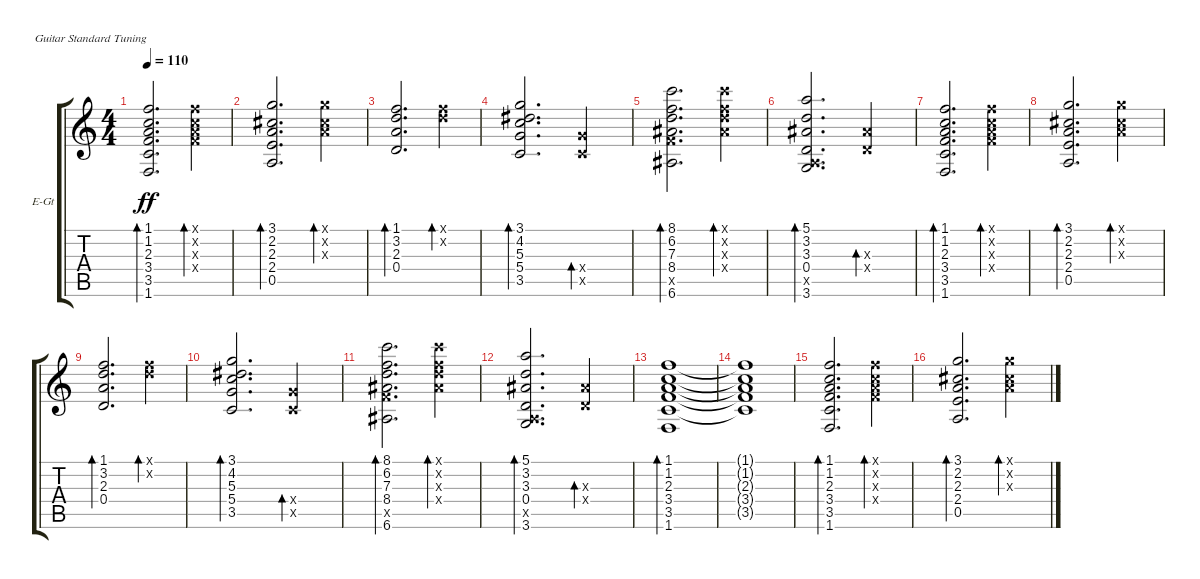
\defaultSystemsLayout 4
\bracketExtendMode groupsimilarinstruments
\firstSystemTrackNameOrientation horizontal
\otherSystemsTrackNameOrientation horizontal
\track ("Turner" "E-Gt") {instrument electricguitarclean}
\staff {score tabs}
\tuning (E4 B3 G3 D3 A2 E2)
\ts (4 4)
\tempo 110
\clef g2
\ks c
(1.6 3.5 3.4 2.3 1.2 1.1).2{d bd 178 dy ff instrument electricguitarclean} (3.4{x} 2.3{x} 1.2{x} 1.1{x}).4{bd 52} |
(0.5 2.4 2.3 2.2 3.1).2{d bd 178} (2.3{x} 2.2{x} 3.1{x}).4{bd 52} |
(0.4 2.3 3.2 1.1).2{d bd 178} (3.2{x} 1.1{x}).4{bd 52} |
(3.5 5.4 5.3 4.2 3.1).2{d bd 178} (3.5{x} 5.4{x}).4{bd 52} |
(8.5{x} 8.4 7.3 6.2 8.1 6.6).2{d bd 178} (8.4{x} 7.3{x} 6.2{x} 8.1{x}).4{bd 52} |
(0.5{x} 0.4 3.3 3.2 5.1 3.6).2{d bd 178} (0.4{x} 3.3{x}).4{bd 52} |
(1.6 3.5 3.4 2.3 1.2 1.1).2{d bd 178} (3.4{x} 2.3{x} 1.2{x} 1.1{x}).4{bd 52} |
(0.5 2.4 2.3 2.2 3.1).2{d bd 178} (2.3{x} 2.2{x} 3.1{x}).4{bd 52} |
(0.4 2.3 3.2 1.1).2{d bd 178} (3.2{x} 1.1{x}).4{bd 52} |
(3.5 5.4 5.3 4.2 3.1).2{d bd 178} (3.5{x} 5.4{x}).4{bd 52} |
(8.5{x} 8.4 7.3 6.2 8.1 6.6).2{d bd 178} (8.4{x} 7.3{x} 6.2{x} 8.1{x}).4{bd 52} |
(0.5{x} 0.4 3.3 3.2 5.1 3.6).2{d bd 178} (0.4{x} 3.3{x}).4{bd 52} |
(1.6 3.5 3.4 2.3 1.2 1.1).1{bd 178} |
(1.1{t} 1.2{t} 2.3{t} 3.4{t} 3.5{t}).1 |
(1.6 3.5 3.4 2.3 1.2 1.1).2{d bd 178} (3.4{x} 2.3{x} 1.2{x} 1.1{x}).4{bd 52} |
(0.5 2.4 2.3 2.2 3.1).2{d bd 178} (2.3{x} 2.2{x} 3.1{x}).4{bd 52}
